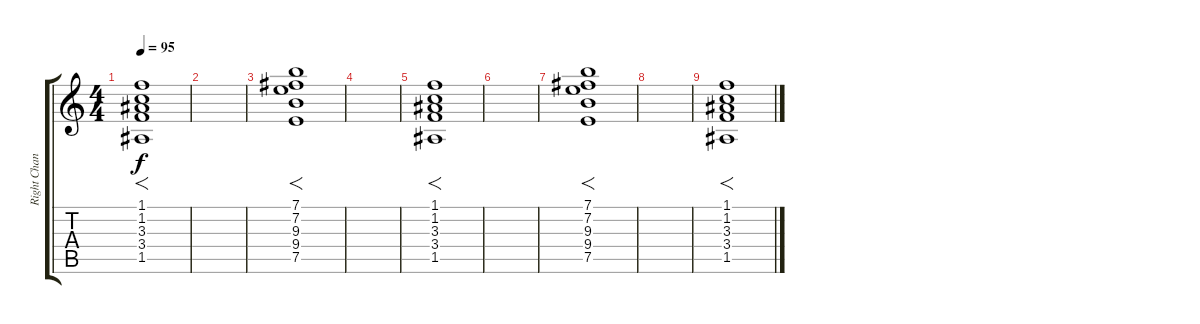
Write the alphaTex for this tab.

\track ("Right Chanel Guitar" "Right Chan") {instrument overdrivenguitar}
\staff {score tabs}
\tuning (E4 B3 G3 D3 A2 E2) {hide}
\ts (4 4)
\tempo 95
\clef g2
\ks c
(1.1 1.2 3.3 3.4 1.5).1{f dy f} |
|
(7.1 7.2 9.3 9.4 7.5).1{f} |
|
(1.1 1.2 3.3 3.4 1.5).1{f} |
|
(7.1 7.2 9.3 9.4 7.5).1{f} |
|
(1.1 1.2 3.3 3.4 1.5).1{f}
